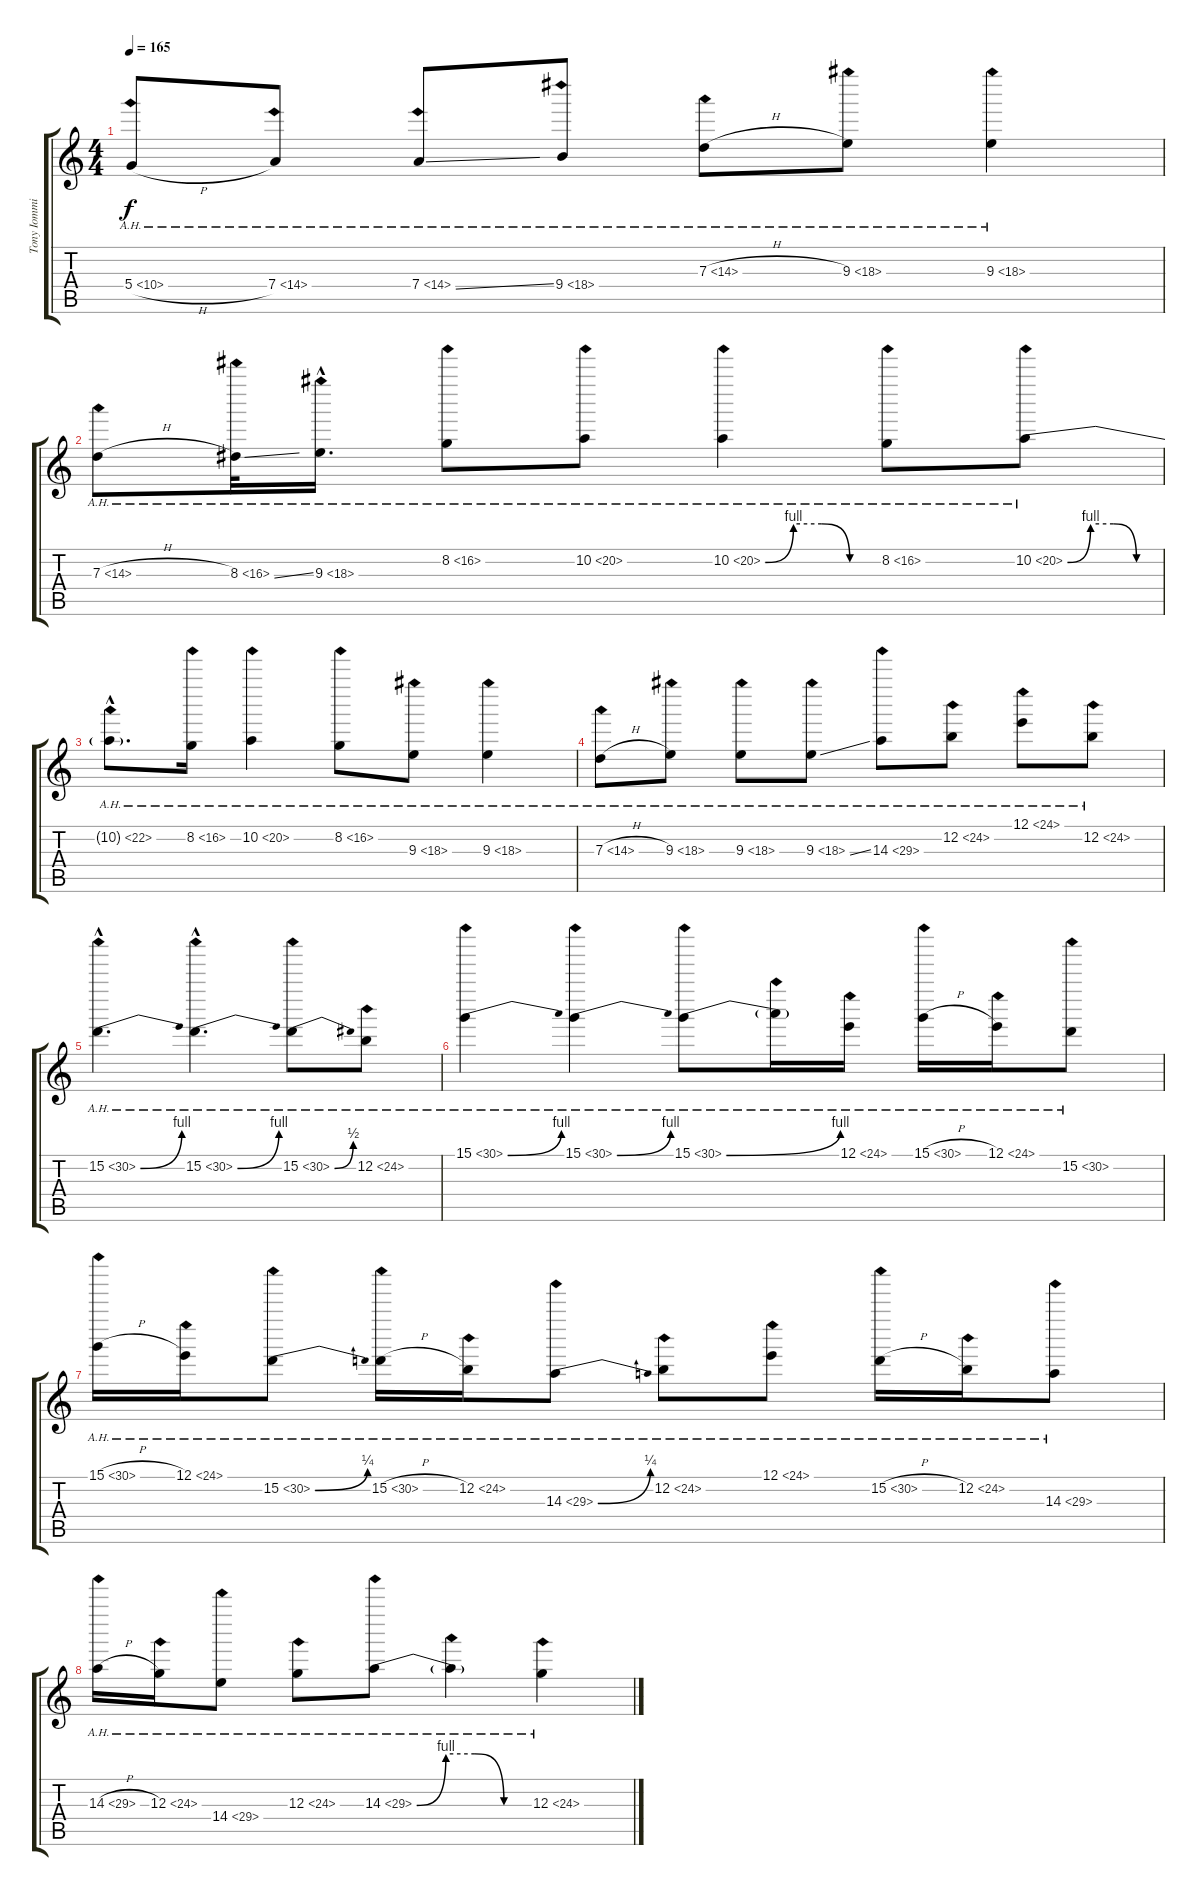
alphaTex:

\track ("Tony Iommi" "Tony Iommi") {instrument distortionguitar}
\staff {score tabs}
\tuning (E4 B3 G3 D3 A2 E2) {hide}
\ts (4 4)
\tempo 165
\clef g2
\ks c
5.4{ah 5 h}.8{dy f} 7.4{ah 7}.8 7.4{ah 7 ss}.8 9.4{ah 9}.8 7.3{ah 7 h}.8 9.3{ah 9}.8 9.3{ah 9}.4 |
7.3{ah 7 h}.8 8.3{ah 8 ss}.32 9.3{ah 9 hac}.16{d} 8.2{ah 8}.8 10.2{ah 10}.8 10.2{be (custom 0 0 15 4 30 4 45 0 60 0) ah 10}.4 8.2{ah 8}.8 10.2{be (custom 0 0 15 4 30 4 45 0 60 0) ah 10}.8 |
10.2{ah 12 hac t}.8{d} 8.2{ah 8}.16 10.2{ah 10}.4 8.2{ah 8}.8 9.3{ah 9}.8 9.3{ah 9}.4 |
7.3{ah 7 h}.8 9.3{ah 9}.8 9.3{ah 9}.8 9.3{ah 9 ss}.8 14.3{ah 15}.8 12.2{ah 12}.8 12.1{ah 12}.8 12.2{ah 12}.8 |
15.2{be (bend 0 0 60 4) ah 15 hac}.4{d} 15.2{be (bend 0 0 60 4) ah 15 hac}.4{d} 15.2{be (bend 0 0 60 2) ah 15}.8 12.2{ah 12}.8 |
15.1{be (bend 0 0 60 4) ah 15}.4 15.1{be (bend 0 0 60 4) ah 15}.4 15.1{be (bend 0 0 60 4) ah 15}.8 15.1{ah 12 t}.16 12.1{ah 12}.16 15.1{ah 15 h}.16 12.1{ah 12}.16 15.2{ah 15}.8 |
15.1{ah 15 h}.16 12.1{ah 12}.16 15.2{be (bend 0 0 60 1) ah 15}.8 15.2{ah 15 h}.16 12.2{ah 12}.16 14.3{be (bend 0 0 60 1) ah 15}.8 12.2{ah 12}.8 12.1{ah 12}.8 15.2{ah 15 h}.16 12.2{ah 12}.16 14.3{ah 15}.8 |
14.3{ah 15 h}.16 12.3{ah 12}.16 14.4{ah 15}.8 12.3{ah 12}.8 14.3{be (custom 0 0 15 4 30 4 45 0 60 0) ah 15}.8 14.3{ah 12 t}.4 12.3{ah 12}.4
